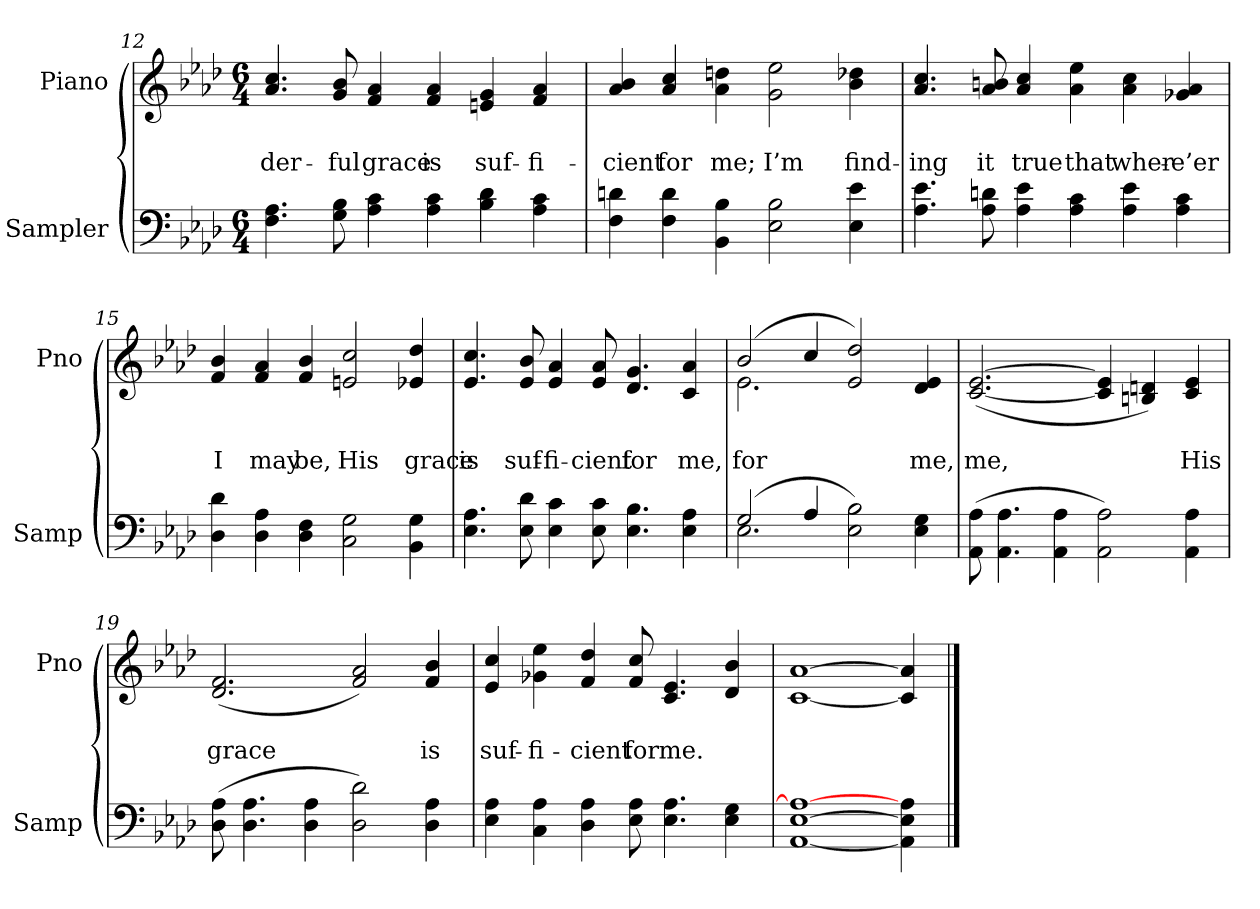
**kern	**kern	**text	**text
*part2	*part1	*part1	*part1
*staff2	*staff1	*staff1	*staff1
*I"Sampler	*I"Piano	*	*
*I'Samp	*I'Pno	*	*
*clefF4	*clefG2	*	*
*k[b-e-a-d-]	*k[b-e-a-d-]	*	*
*A-:	*A-:	*	*
*M6/4	*M6/4	*	*
=12	=12	=12	=12
4.F\ 4.A-\	4.a-/ 4.cc/	.	-der-
8G\ 8B-\	8g/ 8b-/	.	-ful
4A-\ 4c\	4f/ 4a-/	.	grace
4A-\ 4c\	4f/ 4a-/	.	is
4B-\ 4d-\	4en/ 4g/	.	suf-
4A-\ 4c\	4f/ 4a-/	.	-fi-
=13	=13	=13	=13
4F\ 4dn\	4a-/ 4b-/	.	-cient
4F\ 4d\	4a-/ 4cc/	.	for
4BB-\ 4B-\	4a-\ 4ddn\	.	me;
2E-\ 2B-\	2g\ 2ee-\	.	I’m
4E-\ 4e-\	4b-\ 4dd-X\	.	find-
=14	=14	=14	=14
4.A-\ 4.e-\	4.a-/ 4.cc/	.	-ing
8A-\ 8dn\	8a-/ 8bn/	.	it
4A-\ 4e-\	4a-/ 4cc/	.	true
4A-\ 4c\	4a- 4ee-	.	that
4A-\ 4e-\	4a- 4cc	.	wher-
4A-\ 4c\	4g-X/ 4a-/	.	-e’er
=15	=15	=15	=15
4D-\ 4d-\	4f/ 4b-/	.	I
4D-\ 4A-\	4f/ 4a-/	.	may
4D-\ 4F\	4f/ 4b-/	.	be,
2C\ 2G\	2en/ 2cc/	.	His
4BB-\ 4G\	4e-X/ 4dd-/	.	grace
=16	=16	=16	=16
4.E-\ 4.A-\	4.e-/ 4.cc/	.	is
8E-\ 8d-\	8e-/ 8b-/	.	suf-
4E-\ 4c\	4e-/ 4a-/	.	-fi-
8E-\ 8c\	8e-/ 8a-/	.	-cient
4.E-\ 4.B-\	4.d-/ 4.g/	.	for
4E-\ 4A-\	4c/ 4a-/	.	me,
=17	=17	=17	=17
*^	*^	*	*
(2G/	2.E-	(2b-/	2.e-	.	for
4A-/	.	4cc/	.	.	.
2E-\ 2B-\)	2.ryy	2e-/ 2dd-/)	2.ryy	.	.
4E-\ 4G\	.	4d-/ 4e-/	.	.	me,
*v	*v	*	*	*	*
*	*v	*v	*	*
=18	=18	=18	=18
(8AA-\ 8A-\	([2.c/ [2.e-/	.	me,
4.AA-\ 4.A-\	.	.	.
4AA-\ 4A-\	.	.	.
2AA-\ 2A-\)	4c/] 4e-/]	.	.
.	4Bn/ 4dn/)	.	.
4AA-\ 4A-\	4c/ 4e-/	.	His
=19	=19	=19	=19
(8D-\ 8A-\	(2.d-/ 2.f/	.	grace
4.D-\ 4.A-\	.	.	.
4D-\ 4A-\	.	.	.
2D-\ 2d-\)	2f/ 2a-/)	.	.
4D-\ 4A-\	4f/ 4b-/	.	is
=20	=20	=20	=20
4E-\ 4A-\	4e-/ 4cc/	.	suf-
4C\ 4A-\	4g-X\ 4ee-\	.	-fi-
4D-\ 4A-\	4f/ 4dd-/	.	-cient
8E-\ 8A-\	8f/ 8cc/	.	for
4.E-\ 4.A-\	4.c/ 4.e-/	.	me.
4E-\ 4G\	4d-/ 4b-/	.	.
=21	=21	=21	=21
[1AA- [1E- 1A-_	[1c [1a-	.	.
4AA-] 4E-] 4A-	4c] 4a-]	.	.
==	==	==	==
*-	*-	*-	*-
